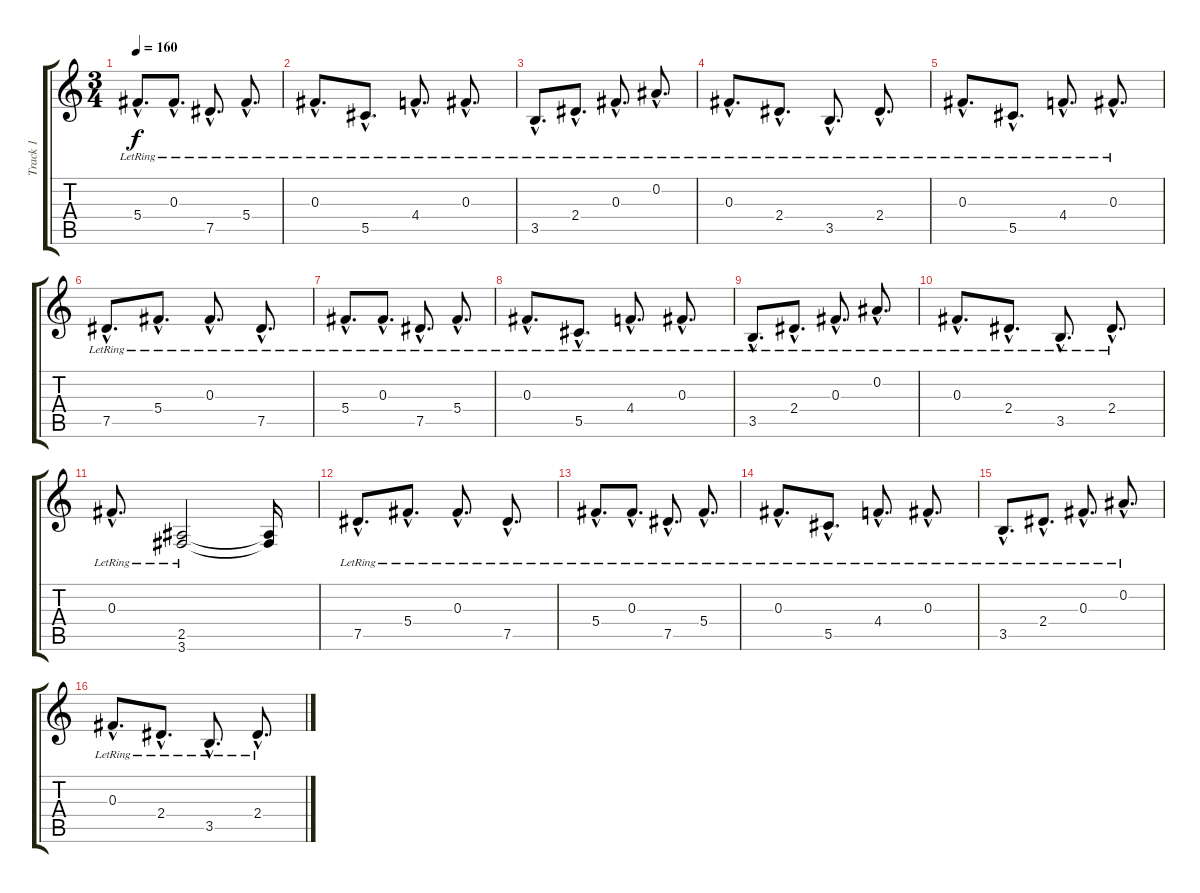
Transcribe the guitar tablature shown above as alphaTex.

\track ("Track 1" "Track 1") {instrument acousticguitarsteel}
\staff {score tabs}
\tuning (Eb4 Bb3 Gb3 Db3 Ab2 Eb2) {hide}
\ts (3 4)
\tempo 160
\clef g2
\ks c
5.4{hac lr}.8{d dy f} 0.3{hac lr}.8{d} 7.5{hac lr}.8{d} 5.4{hac lr}.8{d} |
0.3{hac lr}.8{d} 5.5{hac lr}.8{d} 4.4{hac lr}.8{d} 0.3{hac lr}.8{d} |
3.5{hac lr}.8{d} 2.4{hac lr}.8{d} 0.3{hac lr}.8{d} 0.2{hac lr}.8{d} |
0.3{hac lr}.8{d} 2.4{hac lr}.8{d} 3.5{hac lr}.8{d} 2.4{hac lr}.8{d} |
0.3{hac lr}.8{d} 5.5{hac lr}.8{d} 4.4{hac lr}.8{d} 0.3{hac lr}.8{d} |
7.5{hac lr}.8{d} 5.4{hac lr}.8{d} 0.3{hac lr}.8{d} 7.5{hac lr}.8{d} |
5.4{hac lr}.8{d} 0.3{hac lr}.8{d} 7.5{hac lr}.8{d} 5.4{hac lr}.8{d} |
0.3{hac lr}.8{d} 5.5{hac lr}.8{d} 4.4{hac lr}.8{d} 0.3{hac lr}.8{d} |
3.5{hac lr}.8{d} 2.4{hac lr}.8{d} 0.3{hac lr}.8{d} 0.2{hac lr}.8{d} |
0.3{hac lr}.8{d} 2.4{hac lr}.8{d} 3.5{hac lr}.8{d} 2.4{hac lr}.8{d} |
0.3{hac lr}.8{d} (2.5{lr} 3.6{lr}).2 (2.5{t} 3.6{t}).16 |
7.5{hac lr}.8{d} 5.4{hac lr}.8{d} 0.3{hac lr}.8{d} 7.5{hac lr}.8{d} |
5.4{hac lr}.8{d} 0.3{hac lr}.8{d} 7.5{hac lr}.8{d} 5.4{hac lr}.8{d} |
0.3{hac lr}.8{d} 5.5{hac lr}.8{d} 4.4{hac lr}.8{d} 0.3{hac lr}.8{d} |
3.5{hac lr}.8{d} 2.4{hac lr}.8{d} 0.3{hac lr}.8{d} 0.2{hac lr}.8{d} |
0.3{hac lr}.8{d} 2.4{hac lr}.8{d} 3.5{hac lr}.8{d} 2.4{hac lr}.8{d}
